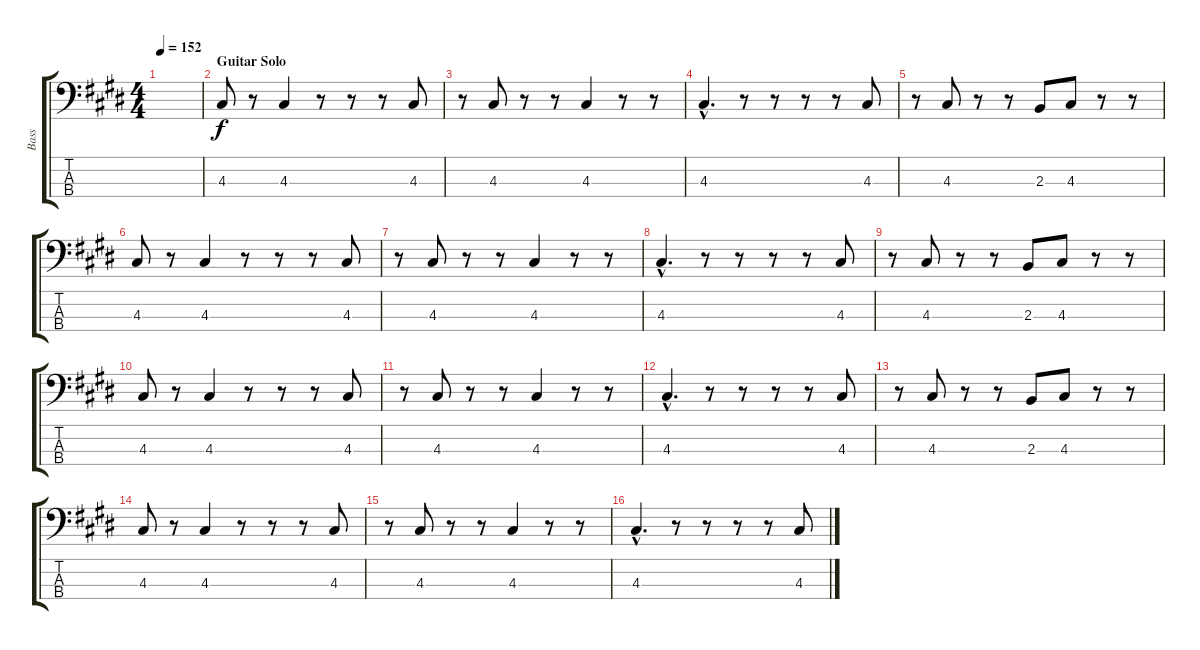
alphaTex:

\track ("Bass" "Bass") {instrument electricbasspick}
\staff {score tabs}
\tuning (G2 D2 A1 E1) {hide}
\ts (4 4)
\tempo 152
\clef f4
\ks c#minor
|
\section ("" "Guitar Solo")
4.3.8 r.8 4.3.4 r.8 r.8 r.8 4.3.8 |
r.8 4.3.8 r.8 r.8 4.3.4 r.8 r.8 |
4.3{hac}.4{d} r.8 r.8 r.8 r.8 4.3.8 |
r.8 4.3.8 r.8 r.8 2.3.8 4.3.8 r.8 r.8 |
4.3.8 r.8 4.3.4 r.8 r.8 r.8 4.3.8 |
r.8 4.3.8 r.8 r.8 4.3.4 r.8 r.8 |
4.3{hac}.4{d} r.8 r.8 r.8 r.8 4.3.8 |
r.8 4.3.8 r.8 r.8 2.3.8 4.3.8 r.8 r.8 |
4.3.8 r.8 4.3.4 r.8 r.8 r.8 4.3.8 |
r.8 4.3.8 r.8 r.8 4.3.4 r.8 r.8 |
4.3{hac}.4{d} r.8 r.8 r.8 r.8 4.3.8 |
r.8 4.3.8 r.8 r.8 2.3.8 4.3.8 r.8 r.8 |
4.3.8 r.8 4.3.4 r.8 r.8 r.8 4.3.8 |
r.8 4.3.8 r.8 r.8 4.3.4 r.8 r.8 |
4.3{hac}.4{d} r.8 r.8 r.8 r.8 4.3.8
